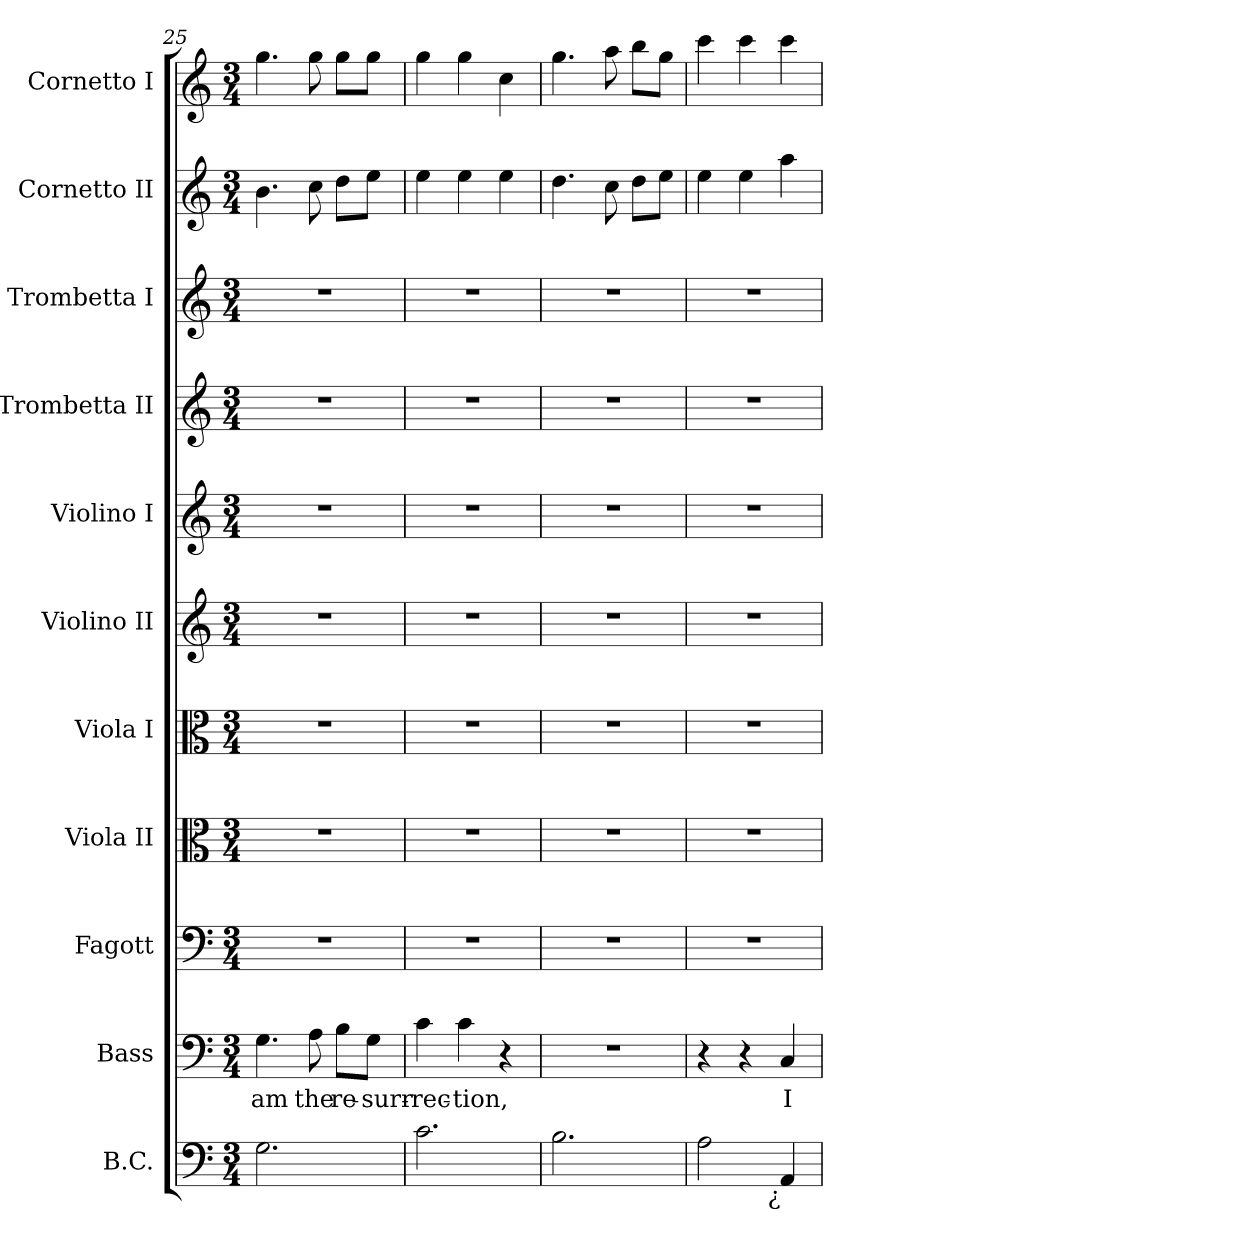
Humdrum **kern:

**kern	**kern	**text	**kern	**kern	**kern	**kern	**kern	**kern	**kern	**kern	**kern
*part11	*part10	*part10	*part9	*part8	*part7	*part6	*part5	*part4	*part3	*part2	*part1
*staff11	*staff10	*staff10	*staff9	*staff8	*staff7	*staff6	*staff5	*staff4	*staff3	*staff2	*staff1
*I"B.C.	*I"Bass	*	*I"Fagott	*I"Viola II	*I"Viola I	*I"Violino II	*I"Violino I	*I"Trombetta II	*I"Trombetta I	*I"Cornetto II	*I"Cornetto I
*	*I'B.	*	*I'Fg.	*I'Vla.	*I'Vla.	*	*	*	*	*	*
*clefF4	*clefF4	*	*clefF4	*clefC3	*clefC3	*clefG2	*clefG2	*clefG2	*clefG2	*clefG2	*clefG2
*k[]	*k[]	*	*k[]	*k[]	*k[]	*k[]	*k[]	*k[]	*k[]	*k[]	*k[]
*C:	*C:	*	*C:	*C:	*C:	*C:	*C:	*C:	*C:	*C:	*C:
*M3/4	*M3/4	*	*M3/4	*M3/4	*M3/4	*M3/4	*M3/4	*M3/4	*M3/4	*M3/4	*M3/4
=25	=25	=25	=25	=25	=25	=25	=25	=25	=25	=25	=25
!	!	!LO:LY:b:color=#000000	!LO:N:vis=1	!LO:N:vis=1	!LO:N:vis=1	!LO:N:vis=1	!LO:N:vis=1	!LO:N:vis=1	!LO:N:vis=1	!	!
2.Gi\	4.Gi\	am	2.r	2.r	2.r	2.r	2.r	2.r	2.r	4.bi\	4.ggi\
!	!	!LO:LY:b:color=#000000	!	!	!	!	!	!	!	!	!
.	8Ai\	the	.	.	.	.	.	.	.	8cci\	8ggi\
!	!	!LO:LY:b:color=#000000	!	!	!	!	!	!	!	!	!
.	8Bi\L	re-	.	.	.	.	.	.	.	8ddi\L	8ggi\L
!	!	!LO:LY:b:color=#000000	!	!	!	!	!	!	!	!	!
.	8Gi\J	-surr-	.	.	.	.	.	.	.	8eei\J	8ggi\J
=26	=26	=26	=26	=26	=26	=26	=26	=26	=26	=26	=26
!	!	!LO:LY:b:color=#000000	!LO:N:vis=1	!LO:N:vis=1	!LO:N:vis=1	!LO:N:vis=1	!LO:N:vis=1	!LO:N:vis=1	!LO:N:vis=1	!	!
2.ci\	4ci\	-rec-	2.r	2.r	2.r	2.r	2.r	2.r	2.r	4eei\	4ggi\
!	!	!LO:LY:b:color=#000000	!	!	!	!	!	!	!	!	!
.	4ci\	-tion,	.	.	.	.	.	.	.	4eei\	4ggi\
.	4r	.	.	.	.	.	.	.	.	4eei\	4cci\
=27	=27	=27	=27	=27	=27	=27	=27	=27	=27	=27	=27
!	!LO:N:vis=1	!	!LO:N:vis=1	!LO:N:vis=1	!LO:N:vis=1	!LO:N:vis=1	!LO:N:vis=1	!LO:N:vis=1	!LO:N:vis=1	!	!
2.Bi\	2.r	.	2.r	2.r	2.r	2.r	2.r	2.r	2.r	4.ddi\	4.ggi\
.	.	.	.	.	.	.	.	.	.	8cci\	8aai\
.	.	.	.	.	.	.	.	.	.	8ddi\L	8bbi\L
.	.	.	.	.	.	.	.	.	.	8eei\J	8ggi\J
=28	=28	=28	=28	=28	=28	=28	=28	=28	=28	=28	=28
!	!	!	!LO:N:vis=1	!LO:N:vis=1	!LO:N:vis=1	!LO:N:vis=1	!LO:N:vis=1	!LO:N:vis=1	!LO:N:vis=1	!	!
2Ai\	4r	.	2.r	2.r	2.r	2.r	2.r	2.r	2.r	4eei\	4ccci\
.	4r	.	.	.	.	.	.	.	.	4eei\	4ccci\
!LO:TX:b:rj:t=¿	!	!	!	!	!	!	!	!	!	!	!
!	!	!LO:LY:b:color=#000000	!	!	!	!	!	!	!	!	!
4AAi/	4Ci/	I	.	.	.	.	.	.	.	4aai\	4ccci\
=	=	=	=	=	=	=	=	=	=	=	=
*-	*-	*-	*-	*-	*-	*-	*-	*-	*-	*-	*-
